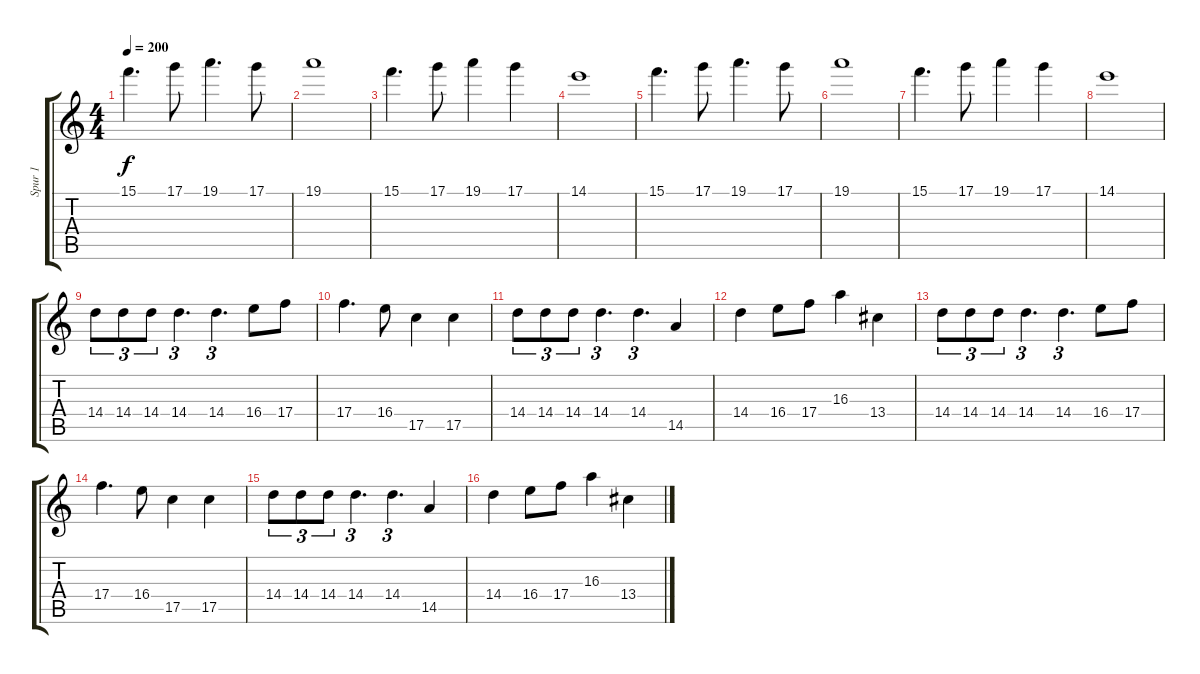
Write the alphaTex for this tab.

\track ("Spur 1" "Spur 1") {instrument distortionguitar}
\staff {score tabs}
\tuning (D4 A3 F3 C3 G2 D2) {hide}
\ts (4 4)
\tempo 200
\clef g2
\ks c
15.1.4{d dy f} 17.1.8 19.1.4{d} 17.1.8 |
19.1.1 |
15.1.4{d} 17.1.8 19.1.4 17.1.4 |
14.1.1 |
15.1.4{d} 17.1.8 19.1.4{d} 17.1.8 |
19.1.1 |
15.1.4{d} 17.1.8 19.1.4 17.1.4 |
14.1.1 |
14.4.8{tu (3 2)} 14.4.8{tu (3 2)} 14.4.8{tu (3 2)} 14.4.4{d tu (3 2)} 14.4.4{d tu (3 2)} 16.4.8 17.4.8 |
17.4.4{d} 16.4.8 17.5.4 17.5.4 |
14.4.8{tu (3 2)} 14.4.8{tu (3 2)} 14.4.8{tu (3 2)} 14.4.4{d tu (3 2)} 14.4.4{d tu (3 2)} 14.5.4 |
14.4.4 16.4.8 17.4.8 16.3.4 13.4.4 |
14.4.8{tu (3 2)} 14.4.8{tu (3 2)} 14.4.8{tu (3 2)} 14.4.4{d tu (3 2)} 14.4.4{d tu (3 2)} 16.4.8 17.4.8 |
17.4.4{d} 16.4.8 17.5.4 17.5.4 |
14.4.8{tu (3 2)} 14.4.8{tu (3 2)} 14.4.8{tu (3 2)} 14.4.4{d tu (3 2)} 14.4.4{d tu (3 2)} 14.5.4 |
14.4.4 16.4.8 17.4.8 16.3.4 13.4.4
